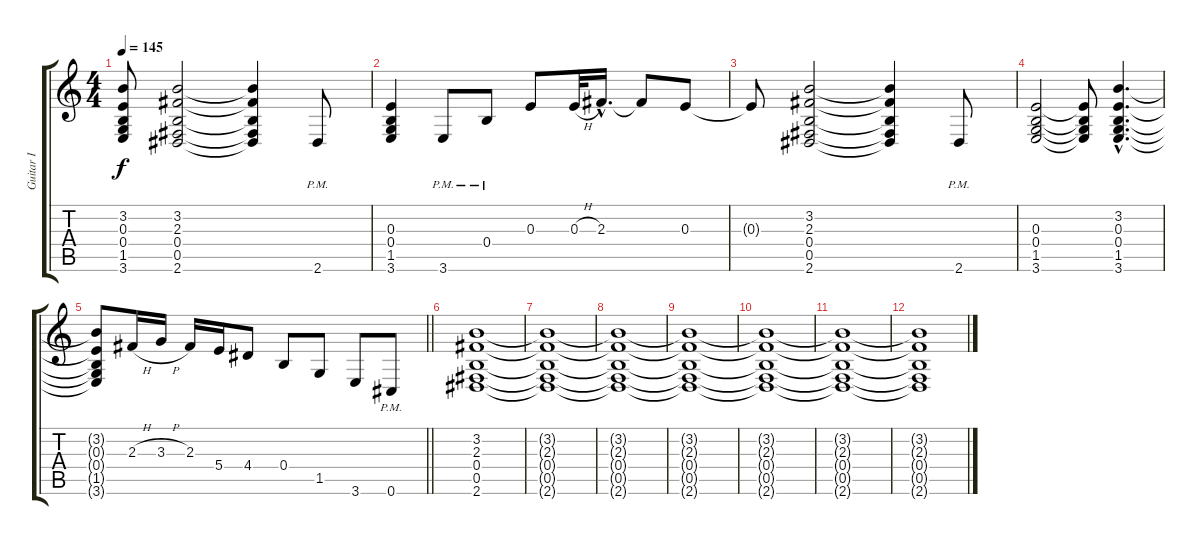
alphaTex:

\track ("Guitar I" "Guitar I") {instrument distortionguitar}
\staff {score tabs}
\tuning (Db4 Ab3 E3 B2 Gb2 Db2) {hide}
\ts (4 4)
\tempo 145
\clef g2
\ks c
(3.2{t} 0.3{t} 0.4{t} 1.5{t} 3.6{t}).8{dy f} (3.2 2.3 0.4 0.5 2.6).2 (3.2{t} 2.3{t} 0.4{t} 0.5{t} 2.6{t}).4 2.6{pm}.8 |
(0.3 0.4 1.5 3.6).4 3.6{pm}.8 0.4{pm}.8 0.3.8 0.3{h}.32 2.3{hac}.16{d} 2.3{t}.8 0.3.8 |
0.3{t}.8 (3.2 2.3 0.4 0.5 2.6).2 (3.2{t} 2.3{t} 0.4{t} 0.5{t} 2.6{t}).4 2.6{pm}.8 |
(0.3 0.4 1.5 3.6).2 (0.3{t} 0.4{t} 1.5{t} 3.6{t}).8 (3.2{hac} 0.3{hac} 0.4{hac} 1.5{hac} 3.6{hac}).4{d} |
\barLineRight lightlight
(3.2{t} 0.3{t} 0.4{t} 1.5{t} 3.6{t}).8 2.3{h}.16 3.3{h}.16 2.3.16 5.4.16 4.4.8 0.4.8 1.5.8 3.6.8 0.6{pm}.8 |
(3.2 2.3 0.4 0.5 2.6).1 |
(3.2{t} 2.3{t} 0.4{t} 0.5{t} 2.6{t}).1 |
(3.2{t} 2.3{t} 0.4{t} 0.5{t} 2.6{t}).1 |
(3.2{t} 2.3{t} 0.4{t} 0.5{t} 2.6{t}).1 |
(3.2{t} 2.3{t} 0.4{t} 0.5{t} 2.6{t}).1 |
(3.2{t} 2.3{t} 0.4{t} 0.5{t} 2.6{t}).1 |
(3.2{t} 2.3{t} 0.4{t} 0.5{t} 2.6{t}).1
